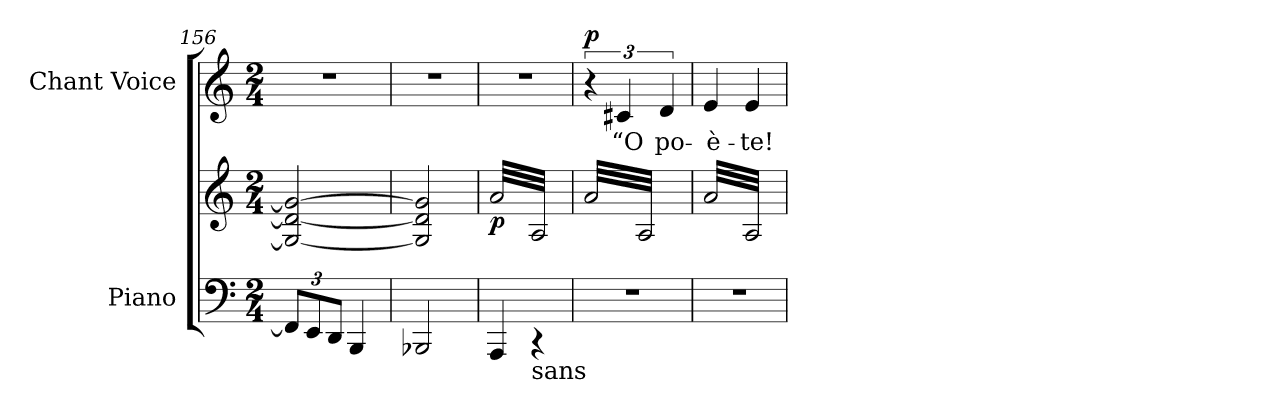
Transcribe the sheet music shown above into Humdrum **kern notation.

**kern	**kern	**dynam	**kern	**text	**dynam
*part2	*part2	*part2	*part1	*part1	*part1
*staff3	*staff2	*staff2/3	*staff1	*staff1	*staff1
*I"Piano	*	*	*I"Chant Voice	*	*
*I'Pno	*	*	*	*	*
*clefF4	*clefG2	*	*clefG2	*	*
*k[]	*k[]	*	*k[]	*	*
*M2/4	*M2/4	*	*M2/4	*	*
*Xbrackettup	*	*	*	*	*
=156	=156	=156	=156	=156	=156
12FF/L]	2G#/_ 2d/_ 2g#/_	.	2r	.	.
12EE/	.	.	.	.	.
12DD/J	.	.	.	.	.
4BBB/	.	.	.	.	.
=157	=157	=157	=157	=157	=157
2BBB-X/	2G#/] 2d/] 2g#/]	.	2r	.	.
!!LO:PB:g=z
=158	=158	=158	=158	=158	=158
*^	*	*	*	*	*
!	!	!	!LO:DY:b	!	!	!
*	*	*tremolo	*	*	*	*
2ryy	4AAA/	32a/LLL	p	2r	.	.
.	.	32A/	.	.	.	.
.	.	32a/	.	.	.	.
.	.	32A/	.	.	.	.
.	.	32a/	.	.	.	.
.	.	32A/	.	.	.	.
.	.	32a/	.	.	.	.
.	.	32A/	.	.	.	.
!	!LO:TX:b:t=sans	!	!	!	!	!
.	4r	32a/	.	.	.	.
.	.	32A/	.	.	.	.
.	.	32a/	.	.	.	.
.	.	32A/	.	.	.	.
.	.	32a/	.	.	.	.
.	.	32A/	.	.	.	.
.	.	32a/	.	.	.	.
.	.	32A/JJJ	.	.	.	.
=159	=159	=159	=159	=159	=159	=159
!	!	!	!	!	!	!LO:DY:a
*v	*v	*	*	*	*	*
2r	32a/LLL	.	6r	.	p
.	32A/	.	.	.	.
.	32a/	.	.	.	.
.	32A/	.	.	.	.
.	32a/	.	.	.	.
.	32A/	.	.	.	.
!	!	!	!	!LO:LY:b	!
.	.	.	6c#X/	“O	.
.	32a/	.	.	.	.
.	32A/	.	.	.	.
.	32a/	.	.	.	.
.	32A/	.	.	.	.
.	32a/	.	.	.	.
!	!	!	!	!LO:LY:b	!
.	.	.	6d/	po-	.
.	32A/	.	.	.	.
.	32a/	.	.	.	.
.	32A/	.	.	.	.
.	32a/	.	.	.	.
.	32A/JJJ	.	.	.	.
=160	=160	=160	=160	=160	=160
!	!	!	!	!LO:LY:b	!
2r	32a/LLL	.	4e/	-è-	.
.	32A/	.	.	.	.
.	32a/	.	.	.	.
.	32A/	.	.	.	.
.	32a/	.	.	.	.
.	32A/	.	.	.	.
.	32a/	.	.	.	.
.	32A/	.	.	.	.
!	!	!	!	!LO:LY:b	!
.	32a/	.	4e/	-te!	.
.	32A/	.	.	.	.
.	32a/	.	.	.	.
.	32A/	.	.	.	.
.	32a/	.	.	.	.
.	32A/	.	.	.	.
.	32a/	.	.	.	.
.	32A/JJJ	.	.	.	.
*	*Xtremolo	*	*	*	*
.	.	.	.	.	.
.	.	.	.	.	.
.	.	.	.	.	.
.	.	.	.	.	.
.	.	.	.	.	.
.	.	.	.	.	.
.	.	.	.	.	.
.	.	.	.	.	.
=	=	=	=	=	=
*-	*-	*-	*-	*-	*-
